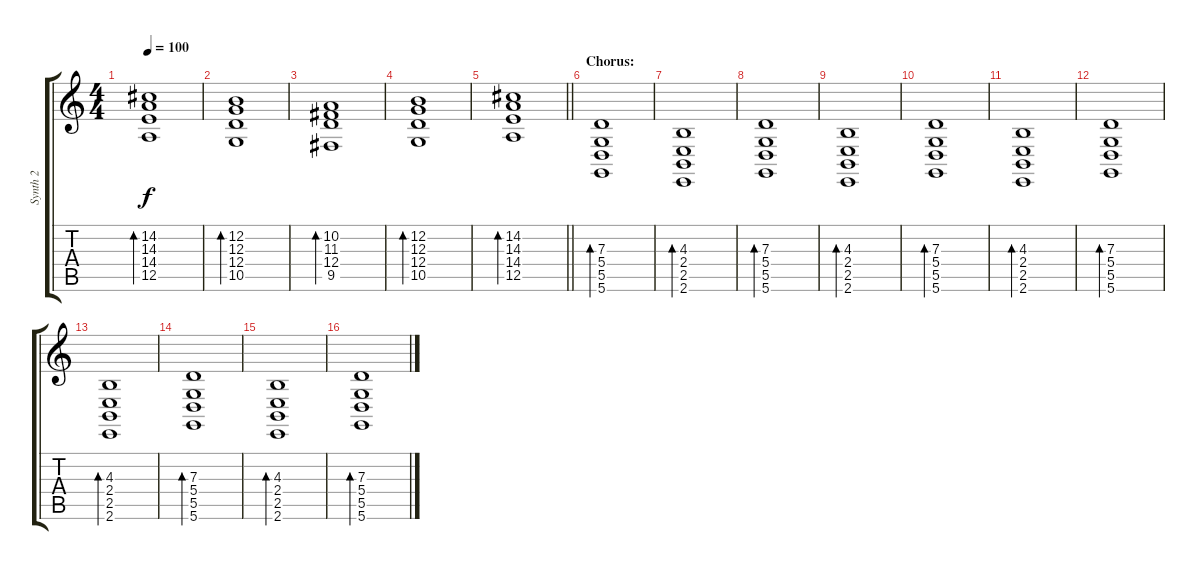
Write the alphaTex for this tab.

\track ("Synth 2" "Synth 2") {instrument synthstrings2}
\staff {score tabs}
\tuning (E4 B3 G3 D3 A2 D2) {hide}
\ts (4 4)
\tempo 100
\clef g2
\ks c
(14.2 14.3 14.4 12.5).1{bd 60 dy f} |
(12.2 12.3 12.4 10.5).1{bd 30} |
(10.2 11.3 12.4 9.5).1{bd 30} |
(12.2 12.3 12.4 10.5).1{bd 60} |
\barLineRight lightlight
(14.2 14.3 14.4 12.5).1{bd 60} |
\section ("" "Chorus:")
(7.3 5.4 5.5 5.6).1{bd 60} |
(4.3 2.4 2.5 2.6).1{bd 60} |
(7.3 5.4 5.5 5.6).1{bd 60} |
(4.3 2.4 2.5 2.6).1{bd 60} |
(7.3 5.4 5.5 5.6).1{bd 60} |
(4.3 2.4 2.5 2.6).1{bd 60} |
(7.3 5.4 5.5 5.6).1{bd 60} |
(4.3 2.4 2.5 2.6).1{bd 60} |
(7.3 5.4 5.5 5.6).1{bd 60} |
(4.3 2.4 2.5 2.6).1{bd 60} |
(7.3 5.4 5.5 5.6).1{bd 60}
